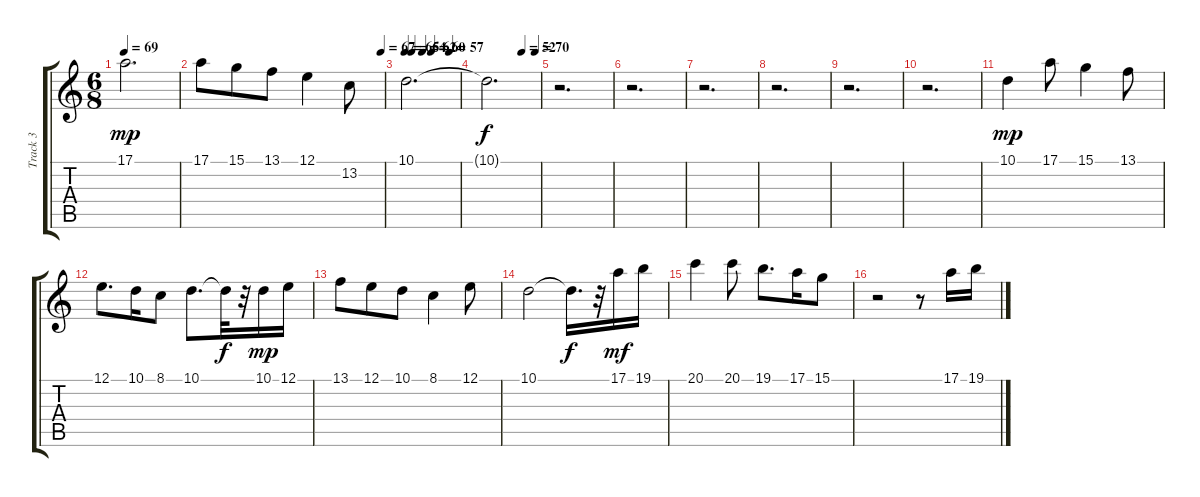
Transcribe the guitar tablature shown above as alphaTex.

\track ("Track 3" "Track 3") {instrument oboe}
\staff {score tabs}
\tuning (E4 B3 G3 D3 A2 E2) {hide}
\ts (6 8)
\tempo 69
\clef g2
\ks c
17.1.2{d dy mp} |
\tempo (67 0.9861111111111112)
17.1.8 15.1.8 13.1.8 12.1.4 13.2.8 |
\tempo 65
\tempo (64 0.125)
\tempo (62 0.3194444444444444)
\tempo (60 0.4861111111111111)
\tempo (57 0.8194444444444444)
10.1.2{d} |
\tempo (52 0.6666666666666666)
\tempo (70 0.9166666666666666)
10.1{t}.2{d dy f} |
r.2{d} |
r.2{d} |
r.2{d} |
r.2{d} |
r.2{d} |
r.2{d} |
10.1.4{dy mp} 17.1.8 15.1.4 13.1.8 |
12.1.8{d} 10.1.16 8.1.8 10.1.8{d} 10.1{t}.32{dy f} r.32 10.1.16{dy mp} 12.1.16 |
13.1.8 12.1.8 10.1.8 8.1.4 12.1.8 |
10.1.2 10.1{t}.16{d dy f} r.32 17.1.16{dy mf} 19.1.16 |
20.1.4 20.1.8 19.1.8{d} 17.1.16 15.1.8 |
r.2 r.8 17.1.16 19.1.16
